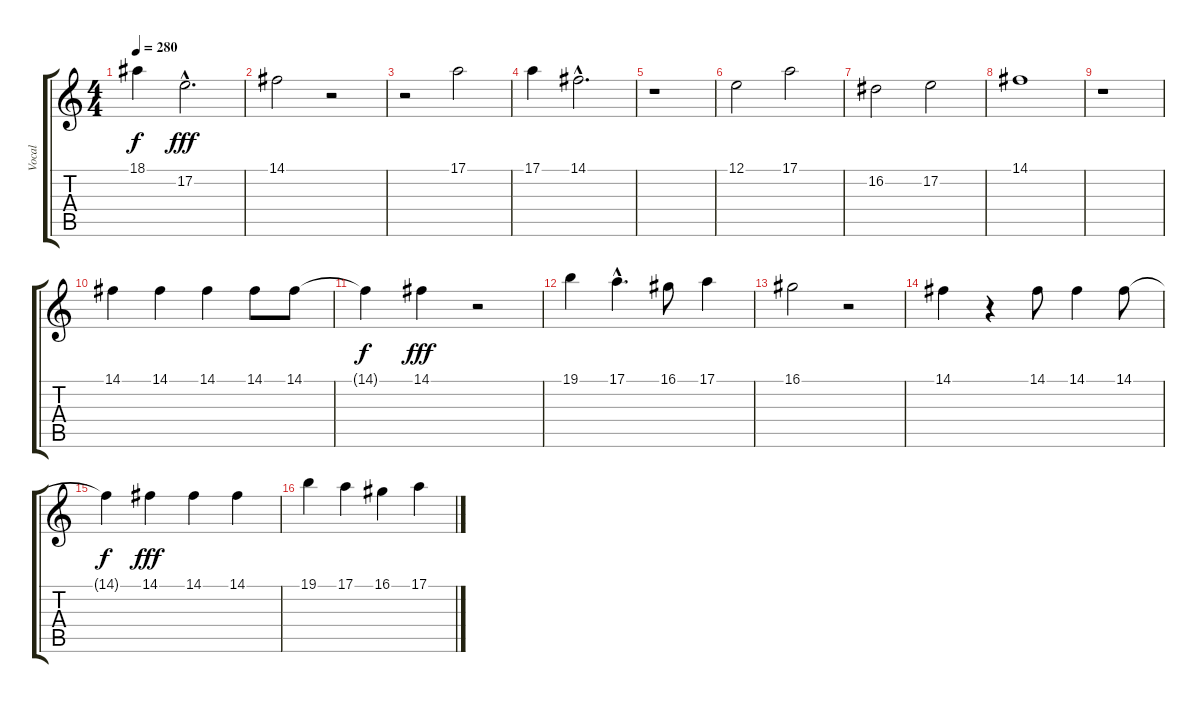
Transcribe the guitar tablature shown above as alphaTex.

\track ("Vocal" "Vocal") {instrument synthvoice}
\staff {score tabs}
\tuning (E4 B3 G3 D3 A2 E2) {hide}
\ts (4 4)
\tempo 280
\clef g2
\ks c
18.1{t}.4{dy f} 17.2{hac}.2{d dy fff} |
14.1.2 r.2 |
r.2 17.1.2 |
17.1.4 14.1{hac}.2{d} |
r.1 |
12.1.2 17.1.2 |
16.2.2 17.2.2 |
14.1.1 |
r.1 |
14.1.4 14.1.4 14.1.4 14.1.8 14.1.8 |
14.1{t}.4{dy f} 14.1.4{dy fff} r.2 |
19.1.4 17.1{hac}.4{d} 16.1.8 17.1.4 |
16.1.2 r.2 |
14.1.4 r.4 14.1.8 14.1.4 14.1.8 |
14.1{t}.4{dy f} 14.1.4{dy fff} 14.1.4 14.1.4 |
19.1.4 17.1.4 16.1.4 17.1.4
